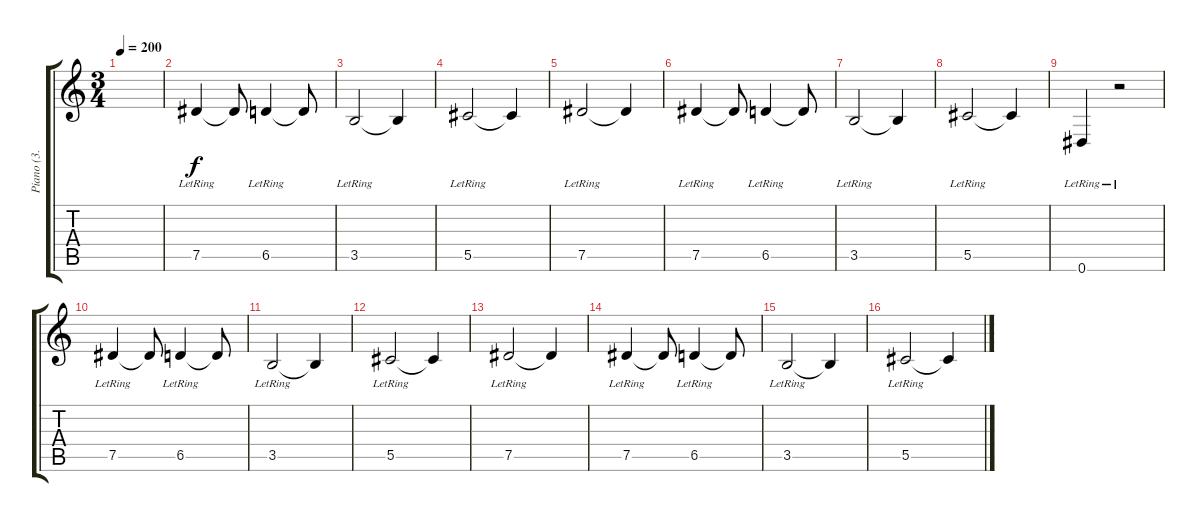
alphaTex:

\track ("Piano (3. Guitar)" "Piano (3. ") {instrument acousticguitarsteel}
\staff {score tabs}
\tuning (Eb4 Bb3 Gb3 Db3 Ab2 Eb2) {hide}
\ts (3 4)
\tempo 200
\clef g2
\ks c
|
7.5{lr}.4 7.5{t}.8 6.5{lr}.4 6.5{t}.8 |
3.5{lr}.2 3.5{t}.4 |
5.5{lr}.2 5.5{t}.4 |
7.5{lr}.2 7.5{t}.4 |
7.5{lr}.4 7.5{t}.8 6.5{lr}.4 6.5{t}.8 |
3.5{lr}.2 3.5{t}.4 |
5.5{lr}.2 5.5{t}.4 |
0.6{lr}.4 r.2 |
7.5{lr}.4 7.5{t}.8 6.5{lr}.4 6.5{t}.8 |
3.5{lr}.2 3.5{t}.4 |
5.5{lr}.2 5.5{t}.4 |
7.5{lr}.2 7.5{t}.4 |
7.5{lr}.4 7.5{t}.8 6.5{lr}.4 6.5{t}.8 |
3.5{lr}.2 3.5{t}.4 |
5.5{lr}.2 5.5{t}.4
